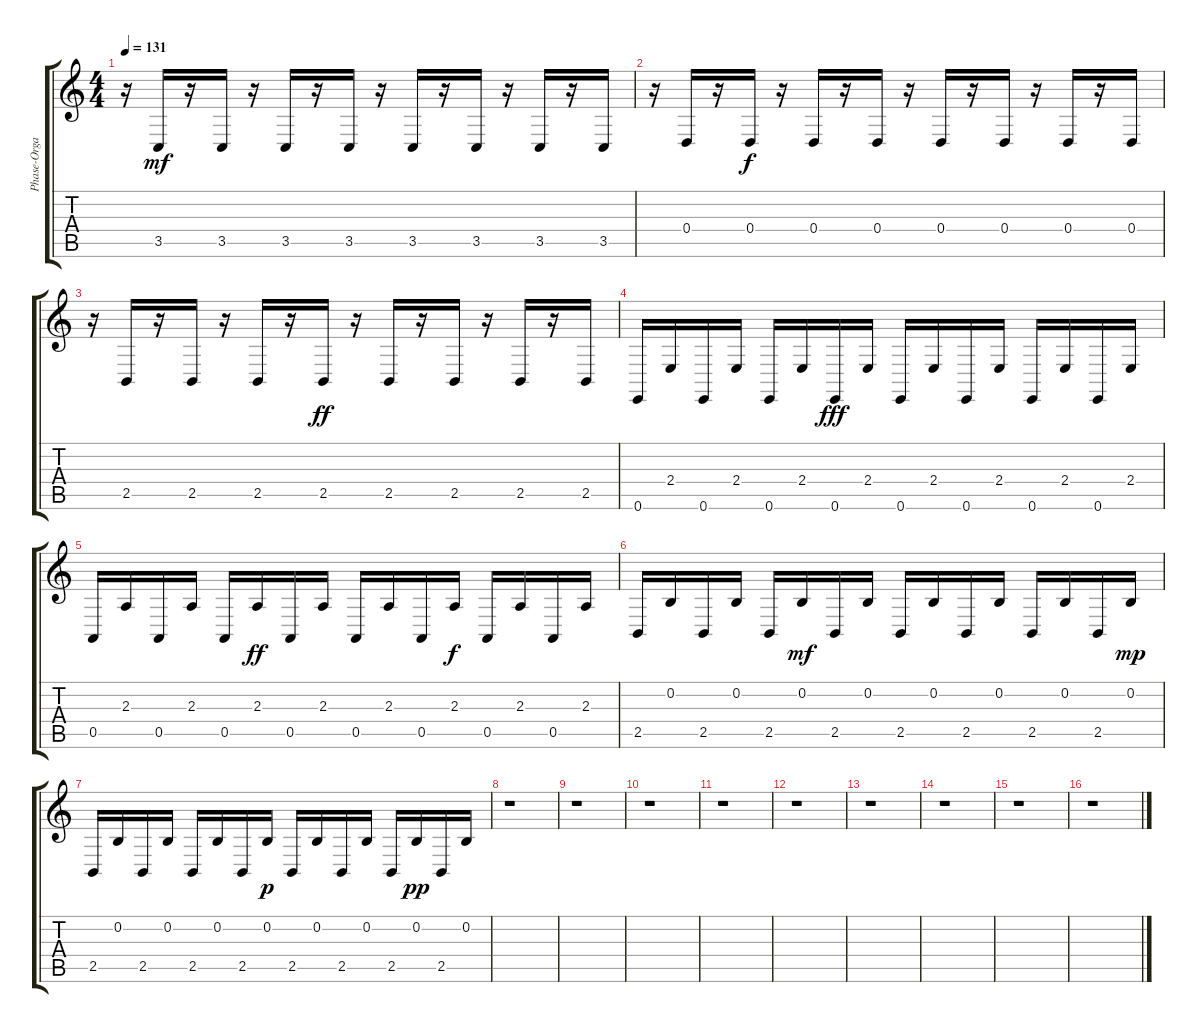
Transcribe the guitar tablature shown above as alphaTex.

\track ("Phase-Organ" "Phase-Orga") {instrument percussiveorgan}
\staff {score tabs}
\tuning (E4 B3 G3 D3 A2 E2) {hide}
\ts (4 4)
\tempo 131
\clef g2
\ks c
r.16{dy mf} 3.5.16 r.16 3.5.16 r.16 3.5.16 r.16 3.5.16 r.16 3.5.16 r.16 3.5.16 r.16 3.5.16 r.16 3.5.16 |
r.16 0.4.16 r.16 0.4.16{dy f} r.16 0.4.16 r.16 0.4.16 r.16 0.4.16 r.16 0.4.16 r.16 0.4.16 r.16 0.4.16 |
r.16 2.5.16 r.16 2.5.16 r.16 2.5.16 r.16 2.5.16{dy ff} r.16 2.5.16 r.16 2.5.16 r.16 2.5.16 r.16 2.5.16 |
0.6.16 2.4.16 0.6.16 2.4.16 0.6.16 2.4.16 0.6.16{dy fff} 2.4.16 0.6.16 2.4.16 0.6.16 2.4.16 0.6.16 2.4.16 0.6.16 2.4.16 |
0.5.16 2.3.16 0.5.16 2.3.16 0.5.16 2.3.16{dy ff} 0.5.16 2.3.16 0.5.16 2.3.16 0.5.16 2.3.16{dy f} 0.5.16 2.3.16 0.5.16 2.3.16 |
2.5.16 0.2.16 2.5.16 0.2.16 2.5.16 0.2.16{dy mf} 2.5.16 0.2.16 2.5.16 0.2.16 2.5.16 0.2.16 2.5.16 0.2.16 2.5.16 0.2.16{dy mp} |
2.5.16 0.2.16 2.5.16 0.2.16 2.5.16 0.2.16 2.5.16 0.2.16{dy p} 2.5.16 0.2.16 2.5.16 0.2.16 2.5.16 0.2.16{dy pp} 2.5.16 0.2.16 |
r.1 |
r.1 |
r.1 |
r.1 |
r.1 |
r.1 |
r.1 |
r.1 |
r.1
